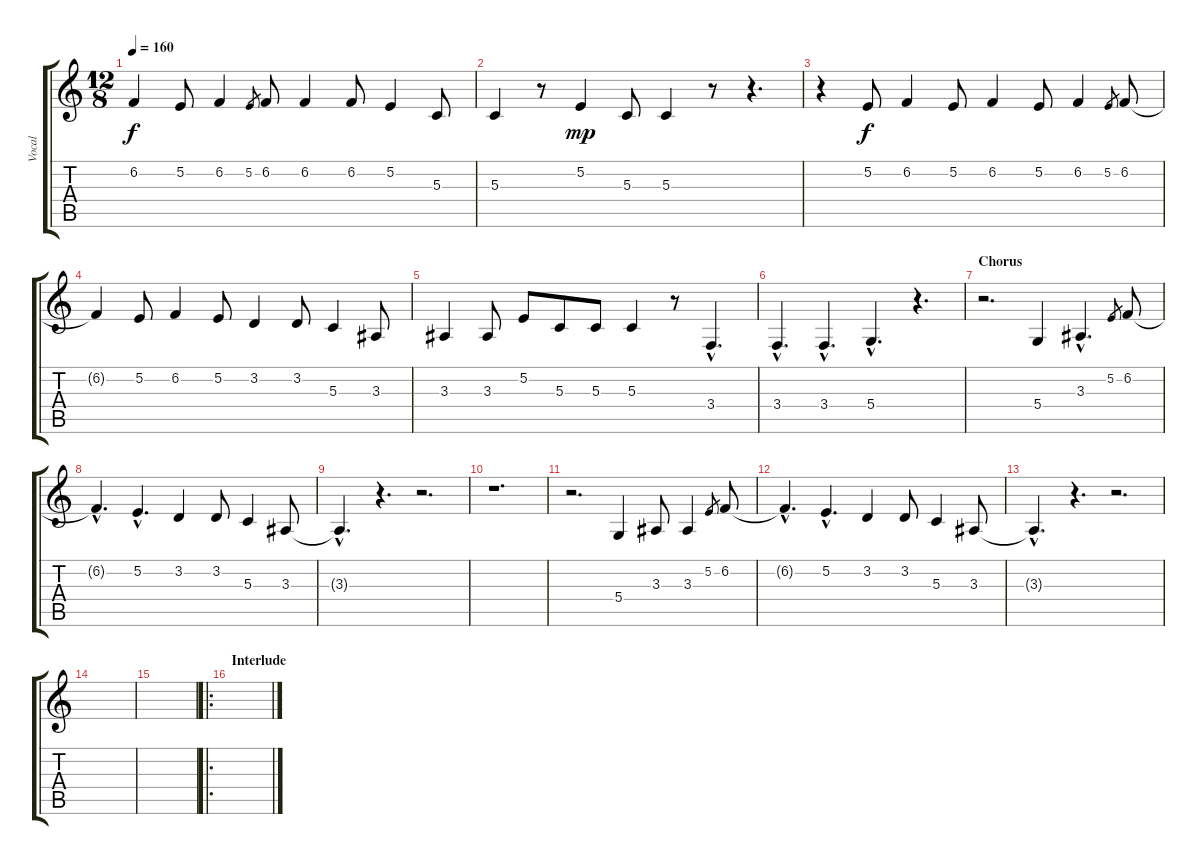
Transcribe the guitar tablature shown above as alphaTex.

\track ("Vocal" "Vocal") {instrument choiraahs}
\staff {score tabs}
\tuning (E4 B3 G3 D3 A2 E2) {hide}
\ts (12 8)
\tempo 160
\clef g2
\ks c
6.2{t}.4{dy f} 5.2.8 6.2.4 5.2.8{gr} 6.2.8 6.2.4 6.2.8 5.2.4 5.3.8 |
5.3.4 r.8 5.2.4{dy mp} 5.3.8 5.3.4 r.8 r.4{d} |
r.4 5.2.8{dy f} 6.2.4 5.2.8 6.2.4 5.2.8 6.2.4 5.2.8{gr} 6.2.8 |
6.2{t}.4 5.2.8 6.2.4 5.2.8 3.2.4 3.2.8 5.3.4 3.3.8 |
3.3.4 3.3.8 5.2.8 5.3.8 5.3.8 5.3.4 r.8 3.4{hac}.4{d} |
3.4{hac}.4{d} 3.4{hac}.4{d} 5.4{hac}.4{d} r.4{d} |
\section ("" "Chorus")
r.2{d} 5.4.4 3.3{hac}.4{d} 5.2.8{gr} 6.2.8 |
6.2{hac t}.4{d} 5.2{hac}.4{d} 3.2.4 3.2.8 5.3.4 3.3.8 |
3.3{hac t}.4{d} r.4{d} r.2{d} |
r.1{d} |
r.2{d} 5.4.4 3.3.8 3.3.4 5.2.8{gr} 6.2.8 |
6.2{hac t}.4{d} 5.2{hac}.4{d} 3.2.4 3.2.8 5.3.4 3.3.8 |
3.3{hac t}.4{d} r.4{d} r.2{d} |
|
|
\ro
\section ("" "Interlude")
